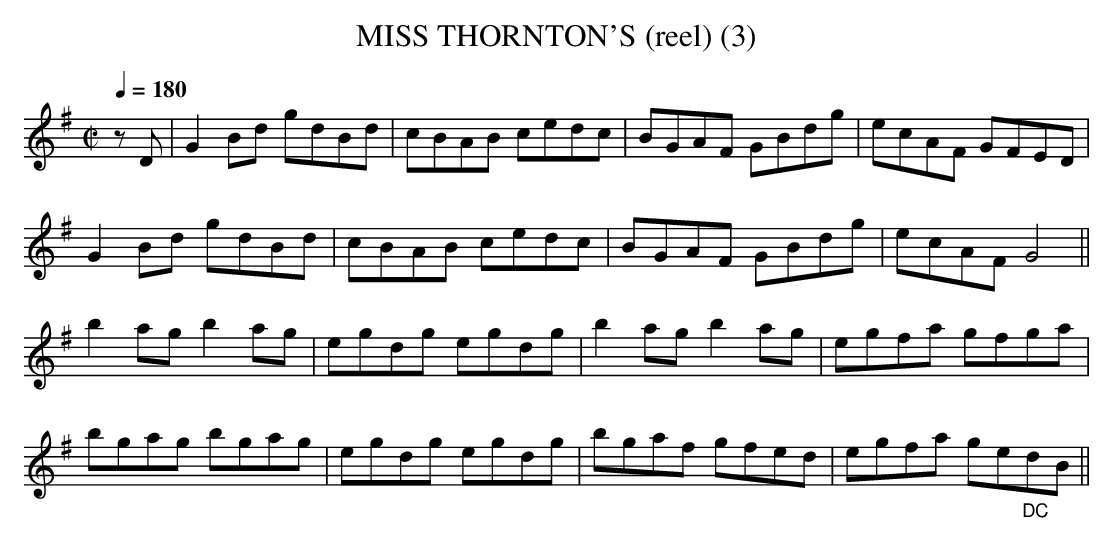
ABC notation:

X:1
T:MISS THORNTON'S (reel) (3)
Q:1/4=180
M:C|
L:1/8
K:G
zD|G2Bd gdBd|cBAB cedc|BGAF GBdg|ecAF GFED|
G2Bd gdBd|cBAB cedc|BGAF GBdg|ecAF G4||
b2ag b2ag|egdg egdg|b2ag b2ag|egfa gfga|
bgag bgag|egdg egdg|bgaf gfed|egfa ge"_DC"dB||
